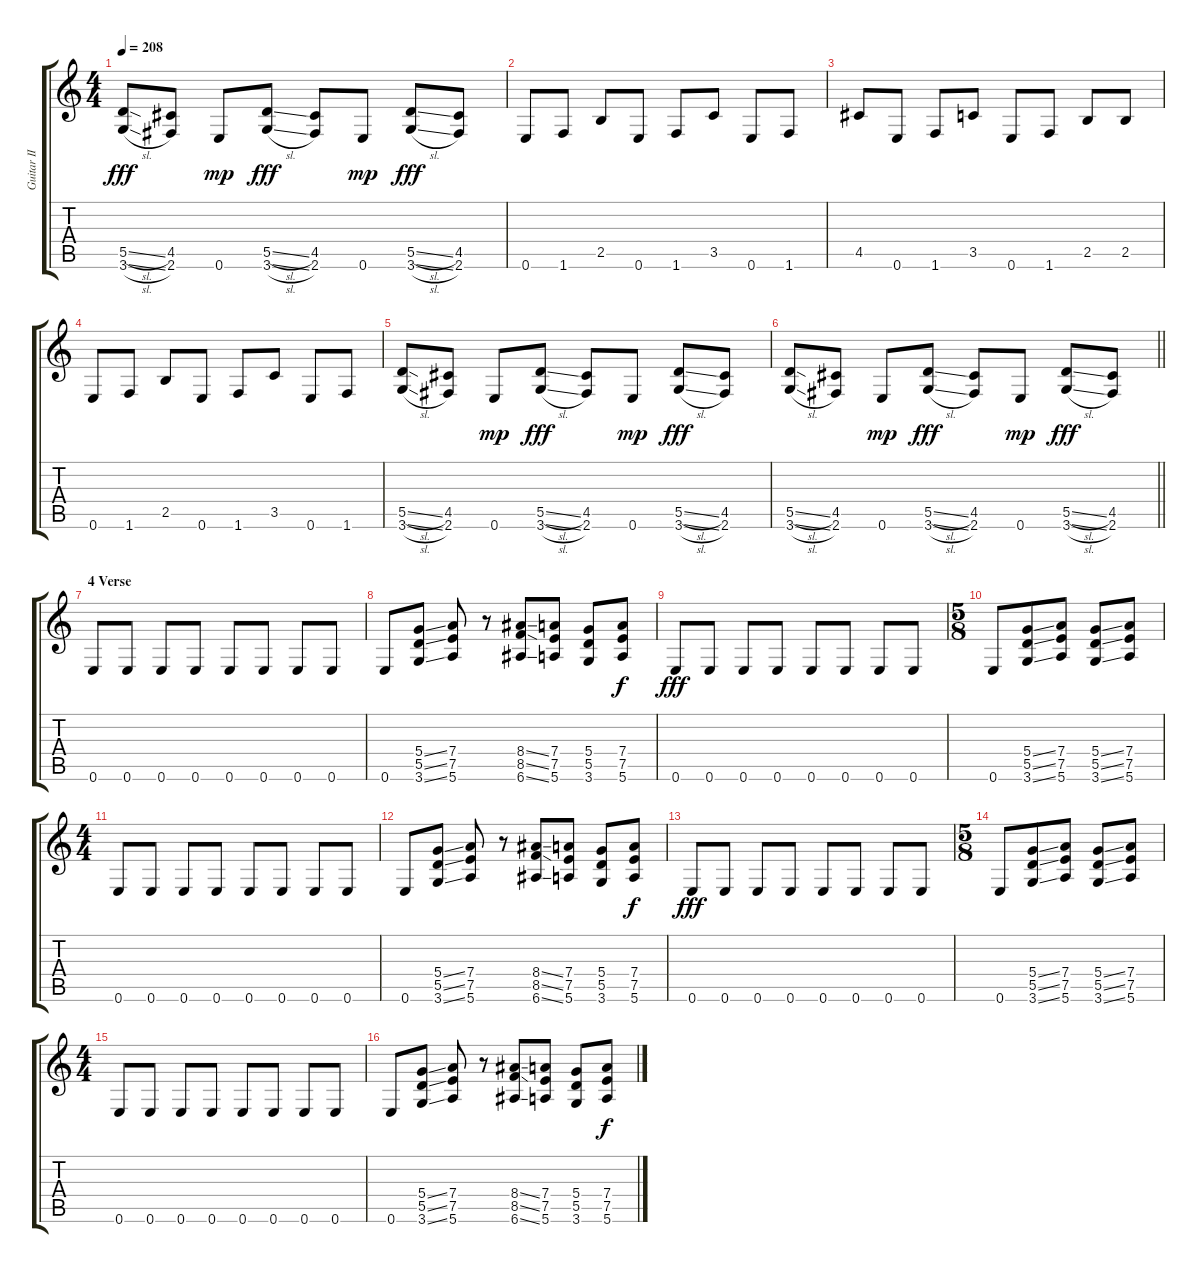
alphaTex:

\track ("Guitar II" "Guitar II") {instrument distortionguitar}
\staff {score tabs}
\tuning (E4 B3 G3 D3 A2 E2) {hide}
\ts (4 4)
\tempo 208
\clef g2
\ks c
(5.5{sl} 3.6{sl}).8{dy fff} (4.5 2.6).8 0.6.8{dy mp} (5.5{sl} 3.6{sl}).8{dy fff} (4.5 2.6).8 0.6.8{dy mp} (5.5{sl} 3.6{sl}).8{dy fff} (4.5 2.6).8 |
0.6.8 1.6.8 2.5.8 0.6.8 1.6.8 3.5.8 0.6.8 1.6.8 |
4.5.8 0.6.8 1.6.8 3.5.8 0.6.8 1.6.8 2.5.8 2.5.8 |
0.6.8 1.6.8 2.5.8 0.6.8 1.6.8 3.5.8 0.6.8 1.6.8 |
(5.5{sl} 3.6{sl}).8 (4.5 2.6).8 0.6.8{dy mp} (5.5{sl} 3.6{sl}).8{dy fff} (4.5 2.6).8 0.6.8{dy mp} (5.5{sl} 3.6{sl}).8{dy fff} (4.5 2.6).8 |
\barLineRight lightlight
(5.5{sl} 3.6{sl}).8 (4.5 2.6).8 0.6.8{dy mp} (5.5{sl} 3.6{sl}).8{dy fff} (4.5 2.6).8 0.6.8{dy mp} (5.5{sl} 3.6{sl}).8{dy fff} (4.5 2.6).8 |
\section ("" "4 Verse")
0.6.8 0.6.8 0.6.8 0.6.8 0.6.8 0.6.8 0.6.8 0.6.8 |
0.6.8 (5.4{ss} 5.5{ss} 3.6{ss}).8 (7.4 7.5 5.6).8 r.8 (8.4{ss} 8.5{ss} 6.6{ss}).8 (7.4 7.5 5.6).8 (5.4 5.5 3.6).8 (7.4 7.5 5.6).8{dy f} |
0.6.8{dy fff} 0.6.8 0.6.8 0.6.8 0.6.8 0.6.8 0.6.8 0.6.8 |
\ts (5 8)
0.6.8 (5.4{ss} 5.5{ss} 3.6{ss}).8 (7.4 7.5 5.6).8 (5.4{ss} 5.5{ss} 3.6{ss}).8 (7.4 7.5 5.6).8 |
\ts (4 4)
0.6.8 0.6.8 0.6.8 0.6.8 0.6.8 0.6.8 0.6.8 0.6.8 |
0.6.8 (5.4{ss} 5.5{ss} 3.6{ss}).8 (7.4 7.5 5.6).8 r.8 (8.4{ss} 8.5{ss} 6.6{ss}).8 (7.4 7.5 5.6).8 (5.4 5.5 3.6).8 (7.4 7.5 5.6).8{dy f} |
0.6.8{dy fff} 0.6.8 0.6.8 0.6.8 0.6.8 0.6.8 0.6.8 0.6.8 |
\ts (5 8)
0.6.8 (5.4{ss} 5.5{ss} 3.6{ss}).8 (7.4 7.5 5.6).8 (5.4{ss} 5.5{ss} 3.6{ss}).8 (7.4 7.5 5.6).8 |
\ts (4 4)
0.6.8 0.6.8 0.6.8 0.6.8 0.6.8 0.6.8 0.6.8 0.6.8 |
0.6.8 (5.4{ss} 5.5{ss} 3.6{ss}).8 (7.4 7.5 5.6).8 r.8 (8.4{ss} 8.5{ss} 6.6{ss}).8 (7.4 7.5 5.6).8 (5.4 5.5 3.6).8 (7.4 7.5 5.6).8{dy f}
